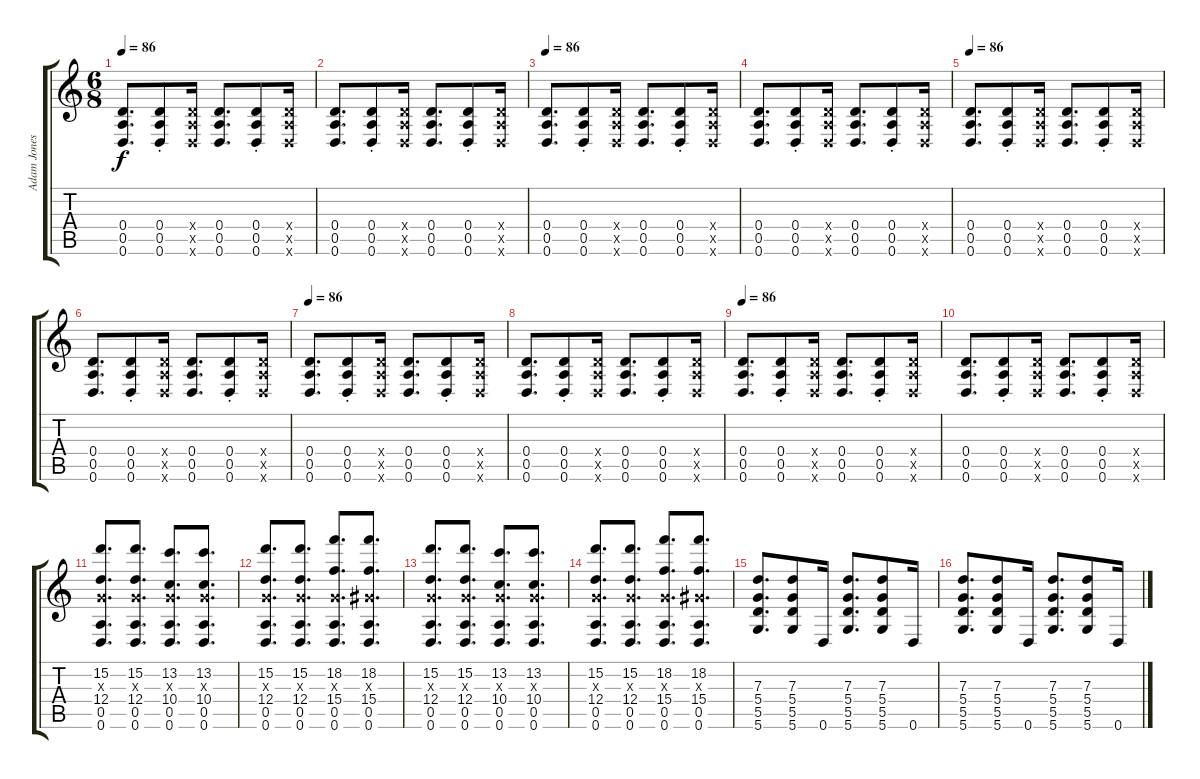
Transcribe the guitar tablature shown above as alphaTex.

\track ("Adam Jones " "Adam Jones") {instrument distortionguitar}
\staff {score tabs}
\tuning (E4 B3 G3 D3 A2 D2) {hide}
\ts (6 8)
\tempo 86
\clef g2
\ks c
(0.4 0.5 0.6).8{d dy f instrument distortionguitar} (0.4{st} 0.5 0.6).8 (0.4{x} 0.5{x} 0.6{x}).16 (0.4 0.5 0.6).8{d} (0.4 0.5 0.6{st}).8 (0.4{x} 0.5{x} 0.6{x}).16 |
(0.4 0.5 0.6).8{d} (0.4{st} 0.5 0.6).8 (0.4{x} 0.5{x} 0.6{x}).16 (0.4 0.5 0.6).8{d} (0.4{st} 0.5 0.6).8 (0.4{x} 0.5{x} 0.6{x}).16 |
\tempo 86
(0.4 0.5 0.6).8{d instrument distortionguitar} (0.4{st} 0.5 0.6).8 (0.4{x} 0.5{x} 0.6{x}).16 (0.4 0.5 0.6).8{d} (0.4 0.5 0.6{st}).8 (0.4{x} 0.5{x} 0.6{x}).16 |
(0.4 0.5 0.6).8{d} (0.4{st} 0.5 0.6).8 (0.4{x} 0.5{x} 0.6{x}).16 (0.4 0.5 0.6).8{d} (0.4{st} 0.5 0.6).8 (0.4{x} 0.5{x} 0.6{x}).16 |
\tempo 86
(0.4 0.5 0.6).8{d instrument distortionguitar} (0.4{st} 0.5 0.6).8 (0.4{x} 0.5{x} 0.6{x}).16 (0.4 0.5 0.6).8{d} (0.4 0.5 0.6{st}).8 (0.4{x} 0.5{x} 0.6{x}).16 |
(0.4 0.5 0.6).8{d} (0.4{st} 0.5 0.6).8 (0.4{x} 0.5{x} 0.6{x}).16 (0.4 0.5 0.6).8{d} (0.4{st} 0.5 0.6).8 (0.4{x} 0.5{x} 0.6{x}).16 |
\tempo 86
(0.4 0.5 0.6).8{d instrument distortionguitar} (0.4{st} 0.5 0.6).8 (0.4{x} 0.5{x} 0.6{x}).16 (0.4 0.5 0.6).8{d} (0.4 0.5 0.6{st}).8 (0.4{x} 0.5{x} 0.6{x}).16 |
(0.4 0.5 0.6).8{d} (0.4{st} 0.5 0.6).8 (0.4{x} 0.5{x} 0.6{x}).16 (0.4 0.5 0.6).8{d} (0.4{st} 0.5 0.6).8 (0.4{x} 0.5{x} 0.6{x}).16 |
\tempo 86
(0.4 0.5 0.6).8{d instrument distortionguitar} (0.4{st} 0.5 0.6).8 (0.4{x} 0.5{x} 0.6{x}).16 (0.4 0.5 0.6).8{d} (0.4 0.5 0.6{st}).8 (0.4{x} 0.5{x} 0.6{x}).16 |
(0.4 0.5 0.6).8{d} (0.4{st} 0.5 0.6).8 (0.4{x} 0.5{x} 0.6{x}).16 (0.4 0.5 0.6).8{d} (0.4{st} 0.5 0.6).8 (0.4{x} 0.5{x} 0.6{x}).16 |
(15.2 0.3{x} 12.4 0.5 0.6).8{d} (15.2 0.3{x} 12.4 0.5 0.6).8{d} (13.2 0.3{x} 10.4 0.5 0.6).8{d} (13.2 0.3{x} 10.4 0.5 0.6).8{d} |
(15.2 0.3{x} 12.4 0.5 0.6).8{d} (15.2 0.3{x} 12.4 0.5 0.6).8{d} (18.2 0.3{x} 15.4 0.5 0.6).8{d} (18.2 1.3{x} 15.4 0.5 0.6).8{d} |
(15.2 0.3{x} 12.4 0.5 0.6).8{d} (15.2 0.3{x} 12.4 0.5 0.6).8{d} (13.2 0.3{x} 10.4 0.5 0.6).8{d} (13.2 0.3{x} 10.4 0.5 0.6).8{d} |
(15.2 0.3{x} 12.4 0.5 0.6).8{d} (15.2 0.3{x} 12.4 0.5 0.6).8{d} (18.2 0.3{x} 15.4 0.5 0.6).8{d} (18.2 1.3{x} 15.4 0.5 0.6).8{d} |
(7.3 5.4 5.5 5.6).8{d} (7.3 5.4 5.5 5.6).8 0.6.16 (7.3 5.4 5.5 5.6).8{d} (7.3 5.4 5.5 5.6).8 0.6.16 |
(7.3 5.4 5.5 5.6).8{d} (7.3 5.4 5.5 5.6).8 0.6.16 (7.3 5.4 5.5 5.6).8{d} (7.3 5.4 5.5 5.6).8 0.6.16
